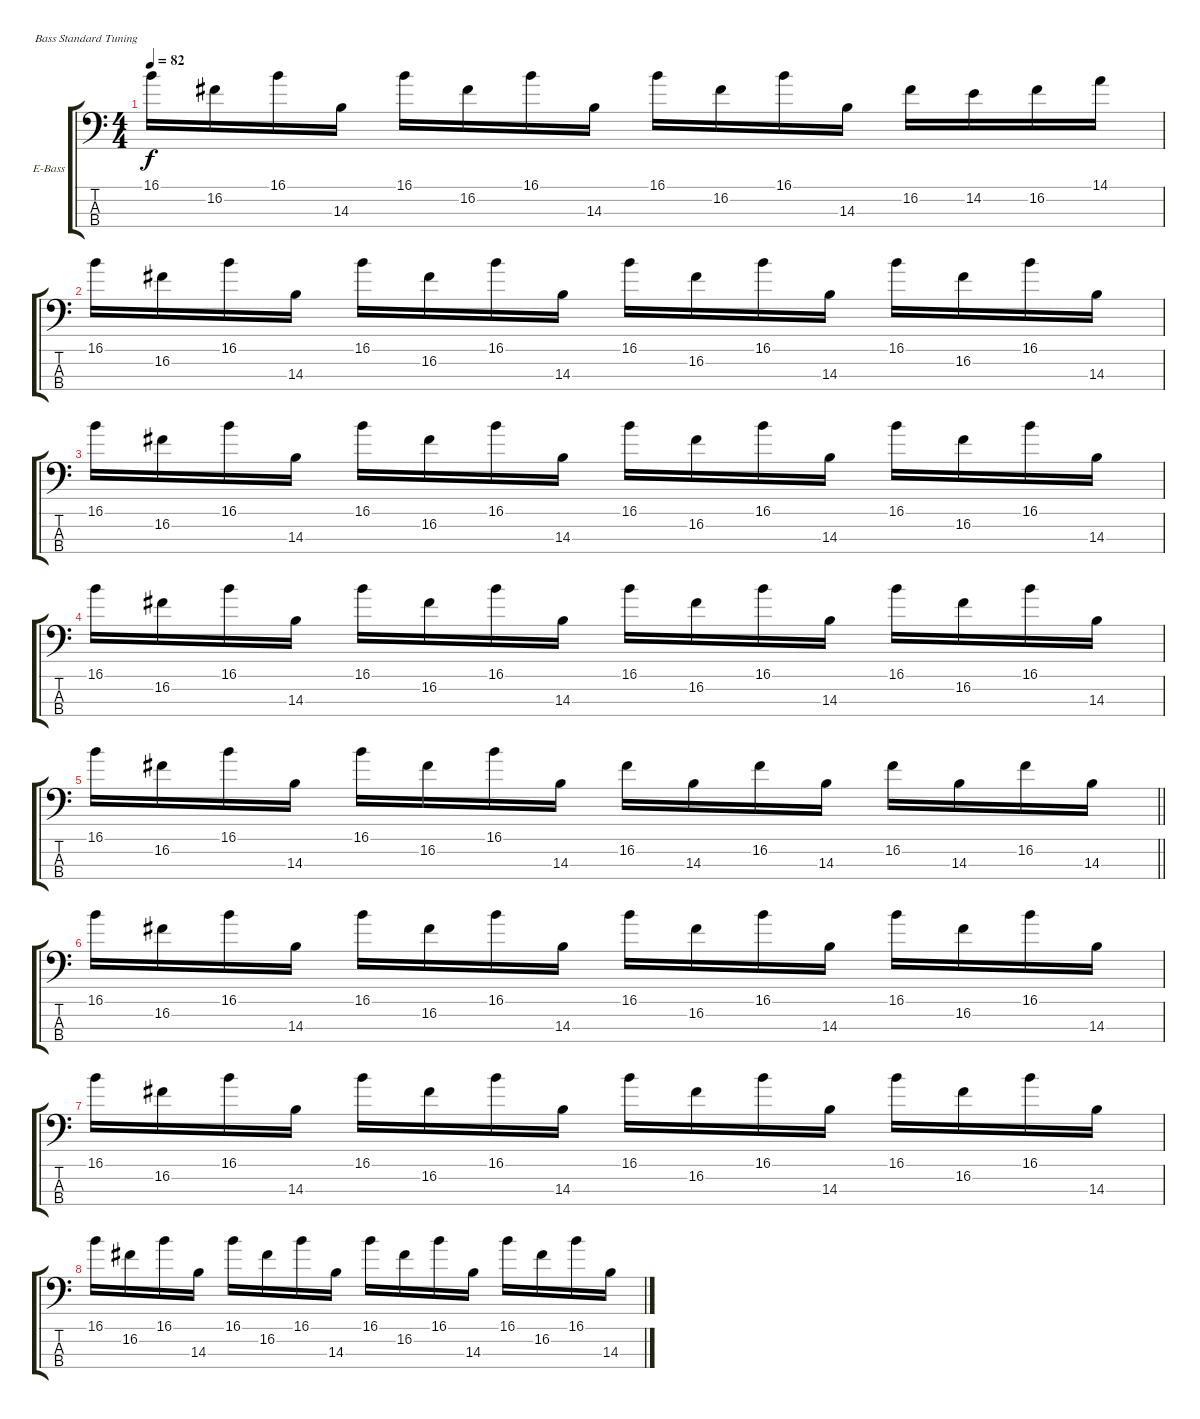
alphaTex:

\bracketExtendMode groupsimilarinstruments
\firstSystemTrackNameOrientation horizontal
\otherSystemsTrackNameOrientation horizontal
\track ("Dubinin" "E-Bass") {instrument electricbassfinger}
\staff {score tabs}
\tuning (G2 D2 A1 E1)
\ts (4 4)
\tempo 82
\clef f4
\ks c
16.1.16{dy f} 16.2.16 16.1.16 14.3.16 16.1.16 16.2.16 16.1.16 14.3.16 16.1.16 16.2.16 16.1.16 14.3.16 16.2.16 14.2.16 16.2.16 14.1.16 |
16.1.16 16.2.16 16.1.16 14.3.16 16.1.16 16.2.16 16.1.16 14.3.16 16.1.16 16.2.16 16.1.16 14.3.16 16.1.16 16.2.16 16.1.16 14.3.16 |
16.1.16 16.2.16 16.1.16 14.3.16 16.1.16 16.2.16 16.1.16 14.3.16 16.1.16 16.2.16 16.1.16 14.3.16 16.1.16 16.2.16 16.1.16 14.3.16 |
16.1.16 16.2.16 16.1.16 14.3.16 16.1.16 16.2.16 16.1.16 14.3.16 16.1.16 16.2.16 16.1.16 14.3.16 16.1.16 16.2.16 16.1.16 14.3.16 |
\barLineRight lightlight
16.1.16 16.2.16 16.1.16 14.3.16 16.1.16 16.2.16 16.1.16 14.3.16 16.2.16 14.3.16 16.2.16 14.3.16 16.2.16 14.3.16 16.2.16 14.3.16 |
16.1.16 16.2.16 16.1.16 14.3.16 16.1.16 16.2.16 16.1.16 14.3.16 16.1.16 16.2.16 16.1.16 14.3.16 16.1.16 16.2.16 16.1.16 14.3.16 |
16.1.16 16.2.16 16.1.16 14.3.16 16.1.16 16.2.16 16.1.16 14.3.16 16.1.16 16.2.16 16.1.16 14.3.16 16.1.16 16.2.16 16.1.16 14.3.16 |
16.1.16 16.2.16 16.1.16 14.3.16 16.1.16 16.2.16 16.1.16 14.3.16 16.1.16 16.2.16 16.1.16 14.3.16 16.1.16 16.2.16 16.1.16 14.3.16
